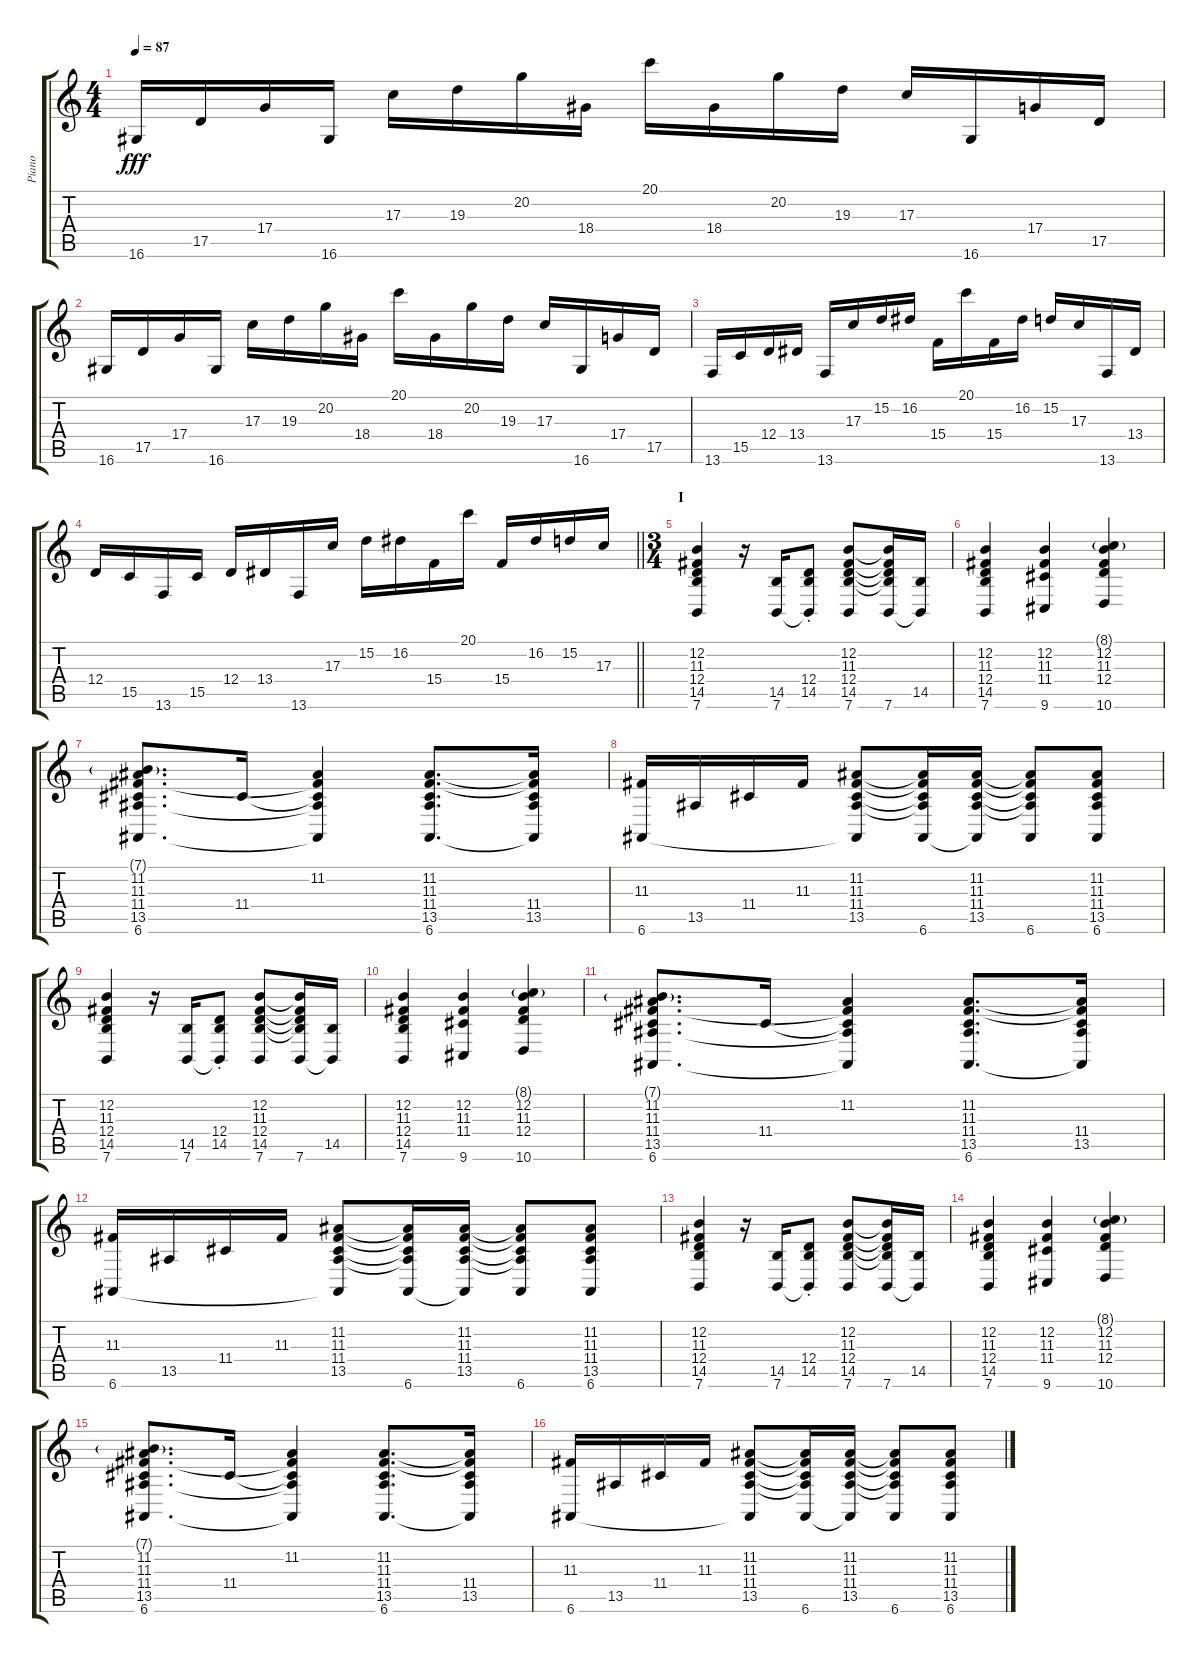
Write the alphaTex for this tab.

\track ("Piano" "Piano") {instrument acousticgrandpiano}
\staff {score tabs}
\tuning (E4 B3 G3 D3 A2 E2) {hide}
\ts (4 4)
\tempo 87
\clef g2
\ks c
16.6.16{dy fff} 17.5.16 17.4.16 16.6.16 17.3.16 19.3.16 20.2.16 18.4.16 20.1.16 18.4.16 20.2.16 19.3.16 17.3.16 16.6.16 17.4.16 17.5.16 |
16.6.16 17.5.16 17.4.16 16.6.16 17.3.16 19.3.16 20.2.16 18.4.16 20.1.16 18.4.16 20.2.16 19.3.16 17.3.16 16.6.16 17.4.16 17.5.16 |
13.6.16 15.5.16 12.4.16 13.4.16 13.6.16 17.3.16 15.2.16 16.2.16 15.4.16 20.1.16 15.4.16 16.2.16 15.2.16 17.3.16 13.6.16 13.4.16 |
\barLineRight lightlight
12.4.16 15.5.16 13.6.16 15.5.16 12.4.16 13.4.16 13.6.16 17.3.16 15.2.16 16.2.16 15.4.16 20.1.16 15.4.16 16.2.16 15.2.16 17.3.16 |
\ts (3 4)
\section ("" "I")
(12.2 11.3 12.4 14.5 7.6).4 r.16 (14.5 7.6).16 (12.4{st} 14.5{st} 7.6{t}).8 (12.2 11.3 12.4 14.5 7.6).8 (12.2{t} 11.3{t} 12.4{t} 14.5{t} 7.6).16 (14.5 7.6{t}).16 |
(12.2 11.3 12.4 14.5 7.6).4 (12.2 11.3 11.4 9.6).4 (8.1{g} 12.2 11.3 12.4 10.6).4 |
(7.1{g} 11.2 11.3 11.4 13.5 6.6).8{d} 11.4.16 (11.2 11.3{t} 11.4{t} 13.5{t} 6.6{t}).4 (11.2 11.3 11.4 13.5 6.6).8{d} (11.2{t} 11.3{t} 11.4 13.5 6.6{t}).16 |
(11.3 6.6).16 13.5.16 11.4.16 11.3.16 (11.2 11.3 11.4 13.5 6.6{t}).8 (11.2{t} 11.3{t} 11.4{t} 13.5{t} 6.6).16 (11.2 11.3 11.4 13.5 6.6{t}).16 (11.2{t} 11.3{t} 11.4{t} 13.5{t} 6.6).8 (11.2 11.3 11.4 13.5 6.6).8 |
(12.2 11.3 12.4 14.5 7.6).4 r.16 (14.5 7.6).16 (12.4{st} 14.5{st} 7.6{t}).8 (12.2 11.3 12.4 14.5 7.6).8 (12.2{t} 11.3{t} 12.4{t} 14.5{t} 7.6).16 (14.5 7.6{t}).16 |
(12.2 11.3 12.4 14.5 7.6).4 (12.2 11.3 11.4 9.6).4 (8.1{g} 12.2 11.3 12.4 10.6).4 |
(7.1{g} 11.2 11.3 11.4 13.5 6.6).8{d} 11.4.16 (11.2 11.3{t} 11.4{t} 13.5{t} 6.6{t}).4 (11.2 11.3 11.4 13.5 6.6).8{d} (11.2{t} 11.3{t} 11.4 13.5 6.6{t}).16 |
(11.3 6.6).16 13.5.16 11.4.16 11.3.16 (11.2 11.3 11.4 13.5 6.6{t}).8 (11.2{t} 11.3{t} 11.4{t} 13.5{t} 6.6).16 (11.2 11.3 11.4 13.5 6.6{t}).16 (11.2{t} 11.3{t} 11.4{t} 13.5{t} 6.6).8 (11.2 11.3 11.4 13.5 6.6).8 |
(12.2 11.3 12.4 14.5 7.6).4 r.16 (14.5 7.6).16 (12.4{st} 14.5{st} 7.6{t}).8 (12.2 11.3 12.4 14.5 7.6).8 (12.2{t} 11.3{t} 12.4{t} 14.5{t} 7.6).16 (14.5 7.6{t}).16 |
(12.2 11.3 12.4 14.5 7.6).4 (12.2 11.3 11.4 9.6).4 (8.1{g} 12.2 11.3 12.4 10.6).4 |
(7.1{g} 11.2 11.3 11.4 13.5 6.6).8{d} 11.4.16 (11.2 11.3{t} 11.4{t} 13.5{t} 6.6{t}).4 (11.2 11.3 11.4 13.5 6.6).8{d} (11.2{t} 11.3{t} 11.4 13.5 6.6{t}).16 |
(11.3 6.6).16 13.5.16 11.4.16 11.3.16 (11.2 11.3 11.4 13.5 6.6{t}).8 (11.2{t} 11.3{t} 11.4{t} 13.5{t} 6.6).16 (11.2 11.3 11.4 13.5 6.6{t}).16 (11.2{t} 11.3{t} 11.4{t} 13.5{t} 6.6).8 (11.2 11.3 11.4 13.5 6.6).8
